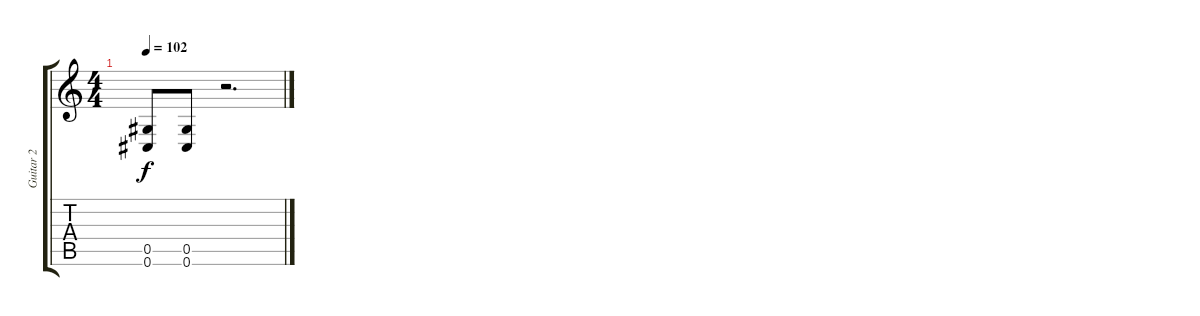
\track ("Guitar 2" "Guitar 2") {instrument overdrivenguitar}
\staff {score tabs}
\tuning (Eb4 Bb3 Gb3 Db3 Ab2 Db2) {hide}
\ts (4 4)
\tempo 102
\clef g2
\ks c
(0.5 0.6).8{dy f} (0.5 0.6).8 r.2{d}
